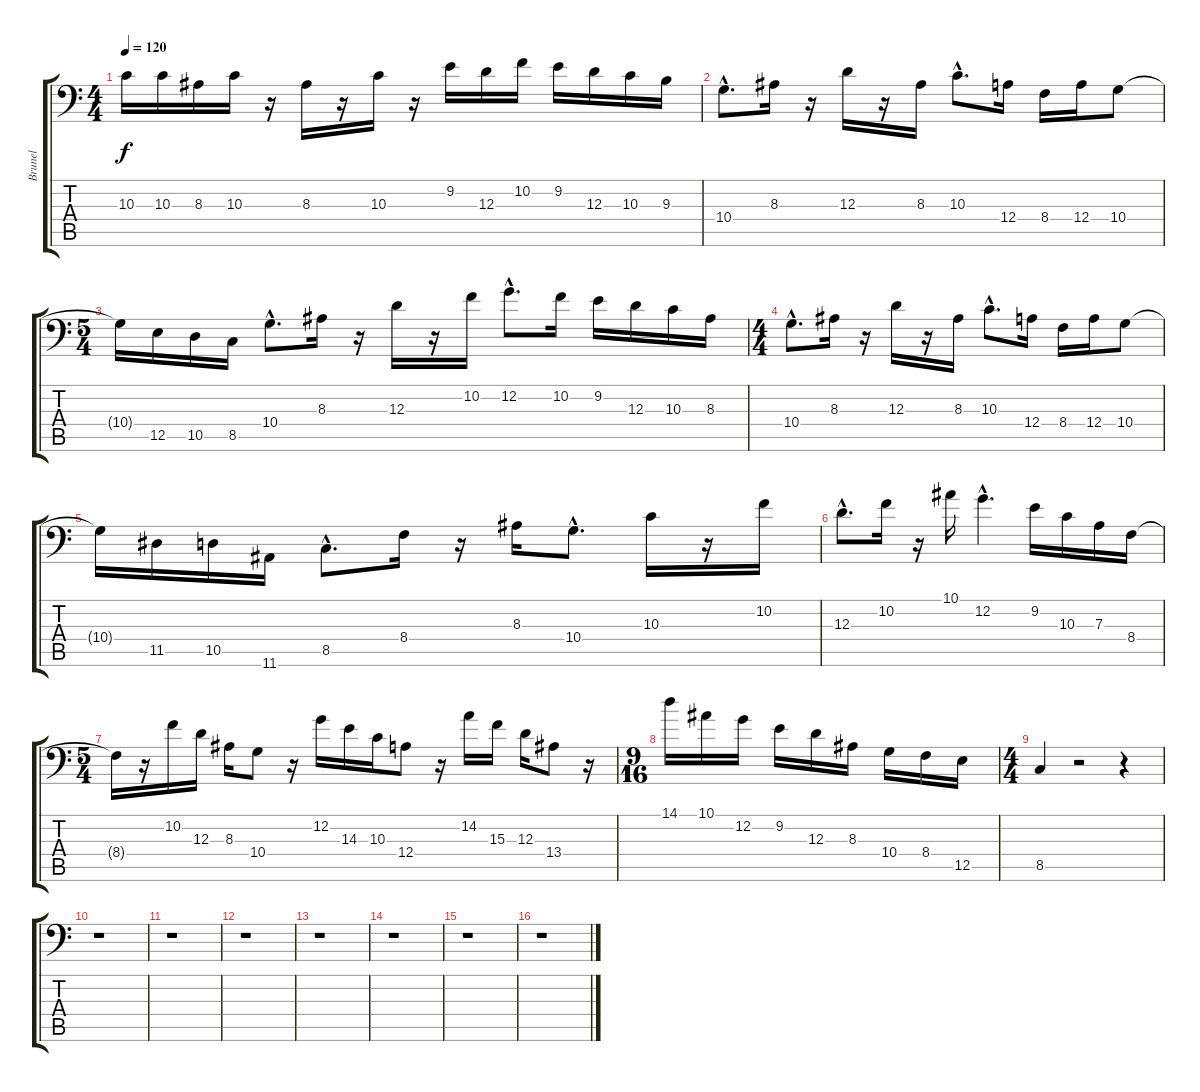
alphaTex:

\track ("Brunel" "Brunel") {instrument electricbassfinger}
\staff {score tabs}
\tuning (C3 G2 D2 A1 E1 B0) {hide}
\ts (4 4)
\tempo 120
\clef f4
\ks c
10.3.16{dy f instrument electricbassfinger} 10.3.16 8.3.16 10.3.16 r.16 8.3.16 r.16 10.3.16 r.16 9.2.16 12.3.16 10.2.16 9.2.16 12.3.16 10.3.16 9.3.16 |
10.4{hac}.8{d} 8.3.16 r.16 12.3.16 r.16 8.3.16 10.3{hac}.8{d} 12.4.16 8.4.16 12.4.16 10.4.8 |
\ts (5 4)
10.4{t}.16 12.5.16 10.5.16 8.5.16 10.4{hac}.8{d} 8.3.16 r.16 12.3.16 r.16 10.2.16 12.2{hac}.8{d} 10.2.16 9.2.16 12.3.16 10.3.16 8.3.16 |
\ts (4 4)
10.4{hac}.8{d} 8.3.16 r.16 12.3.16 r.16 8.3.16 10.3{hac}.8{d} 12.4.16 8.4.16 12.4.16 10.4.8 |
10.4{t}.16 11.5.16 10.5.16 11.6.16 8.5{hac}.8{d} 8.4.16 r.16 8.3.16 10.4{hac}.8{d} 10.3.16 r.16 10.2.16 |
12.3{hac}.8{d} 10.2.16 r.16 10.1.16 12.2{hac}.4{d} 9.2.16 10.3.16 7.3.16 8.4.16 |
\ts (5 4)
8.4{t}.16 r.16 10.2.16 12.3.16 8.3.16 10.4.8 r.16 12.2.16 14.3.16 10.3.16 12.4.8 r.16 14.2.16 15.3.16 12.3.16 13.4.8 r.16 |
\ts (9 16)
14.1.16 10.1.16 12.2.16 9.2.16 12.3.16 8.3.16 10.4.16 8.4.16 12.5.16 |
\ts (4 4)
8.5.4 r.2 r.4 |
r.1 |
r.1 |
r.1 |
r.1 |
r.1 |
r.1 |
r.1
